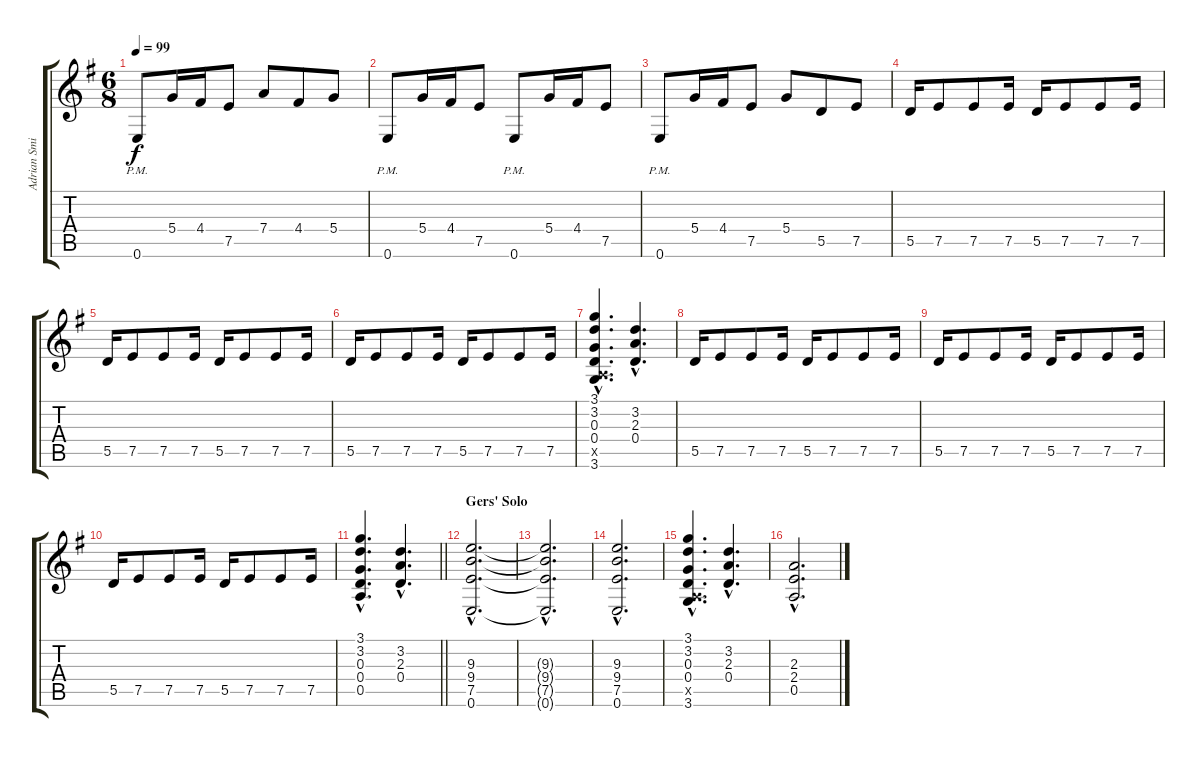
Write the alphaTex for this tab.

\track ("Adrian Smith" "Adrian Smi") {instrument electricguitarclean}
\staff {score tabs}
\tuning (E4 B3 G3 D3 A2 E2) {hide}
\ts (6 8)
\tempo 99
\clef g2
\ks eminor
0.6{pm}.8{dy f} 5.4.16 4.4.16 7.5.8 7.4.8 4.4.8 5.4.8 |
0.6{pm}.8 5.4.16 4.4.16 7.5.8 0.6{pm}.8 5.4.16 4.4.16 7.5.8 |
0.6{pm}.8 5.4.16 4.4.16 7.5.8 5.4.8 5.5.8 7.5.8 |
5.5.16 7.5.8 7.5.8 7.5.16 5.5.16 7.5.8 7.5.8 7.5.16 |
5.5.16 7.5.8 7.5.8 7.5.16 5.5.16 7.5.8 7.5.8 7.5.16 |
5.5.16 7.5.8 7.5.8 7.5.16 5.5.16 7.5.8 7.5.8 7.5.16 |
(3.1{hac} 3.2{hac} 0.3{hac} 0.4{hac} 0.5{hac x} 3.6{hac}).4{d} (3.2{hac} 2.3{hac} 0.4{hac}).4{d} |
5.5.16 7.5.8 7.5.8 7.5.16 5.5.16 7.5.8 7.5.8 7.5.16 |
5.5.16 7.5.8 7.5.8 7.5.16 5.5.16 7.5.8 7.5.8 7.5.16 |
5.5.16 7.5.8 7.5.8 7.5.16 5.5.16 7.5.8 7.5.8 7.5.16 |
\barLineRight lightlight
(3.1{hac} 3.2{hac} 0.3{hac} 0.4{hac} 0.5{hac}).4{d} (3.2{hac} 2.3{hac} 0.4{hac}).4{d} |
\section ("" "Gers' Solo")
(9.3{hac} 9.4{hac} 7.5{hac} 0.6{hac}).2{d} |
(9.3{hac t} 9.4{hac t} 7.5{hac t} 0.6{hac t}).2{d} |
(9.3{hac} 9.4{hac} 7.5{hac} 0.6{hac}).2{d} |
(3.1{hac} 3.2{hac} 0.3{hac} 0.4{hac} 0.5{hac x} 3.6{hac}).4{d} (3.2{hac} 2.3{hac} 0.4{hac}).4{d} |
(2.3{hac} 2.4{hac} 0.5{hac}).2{d}
